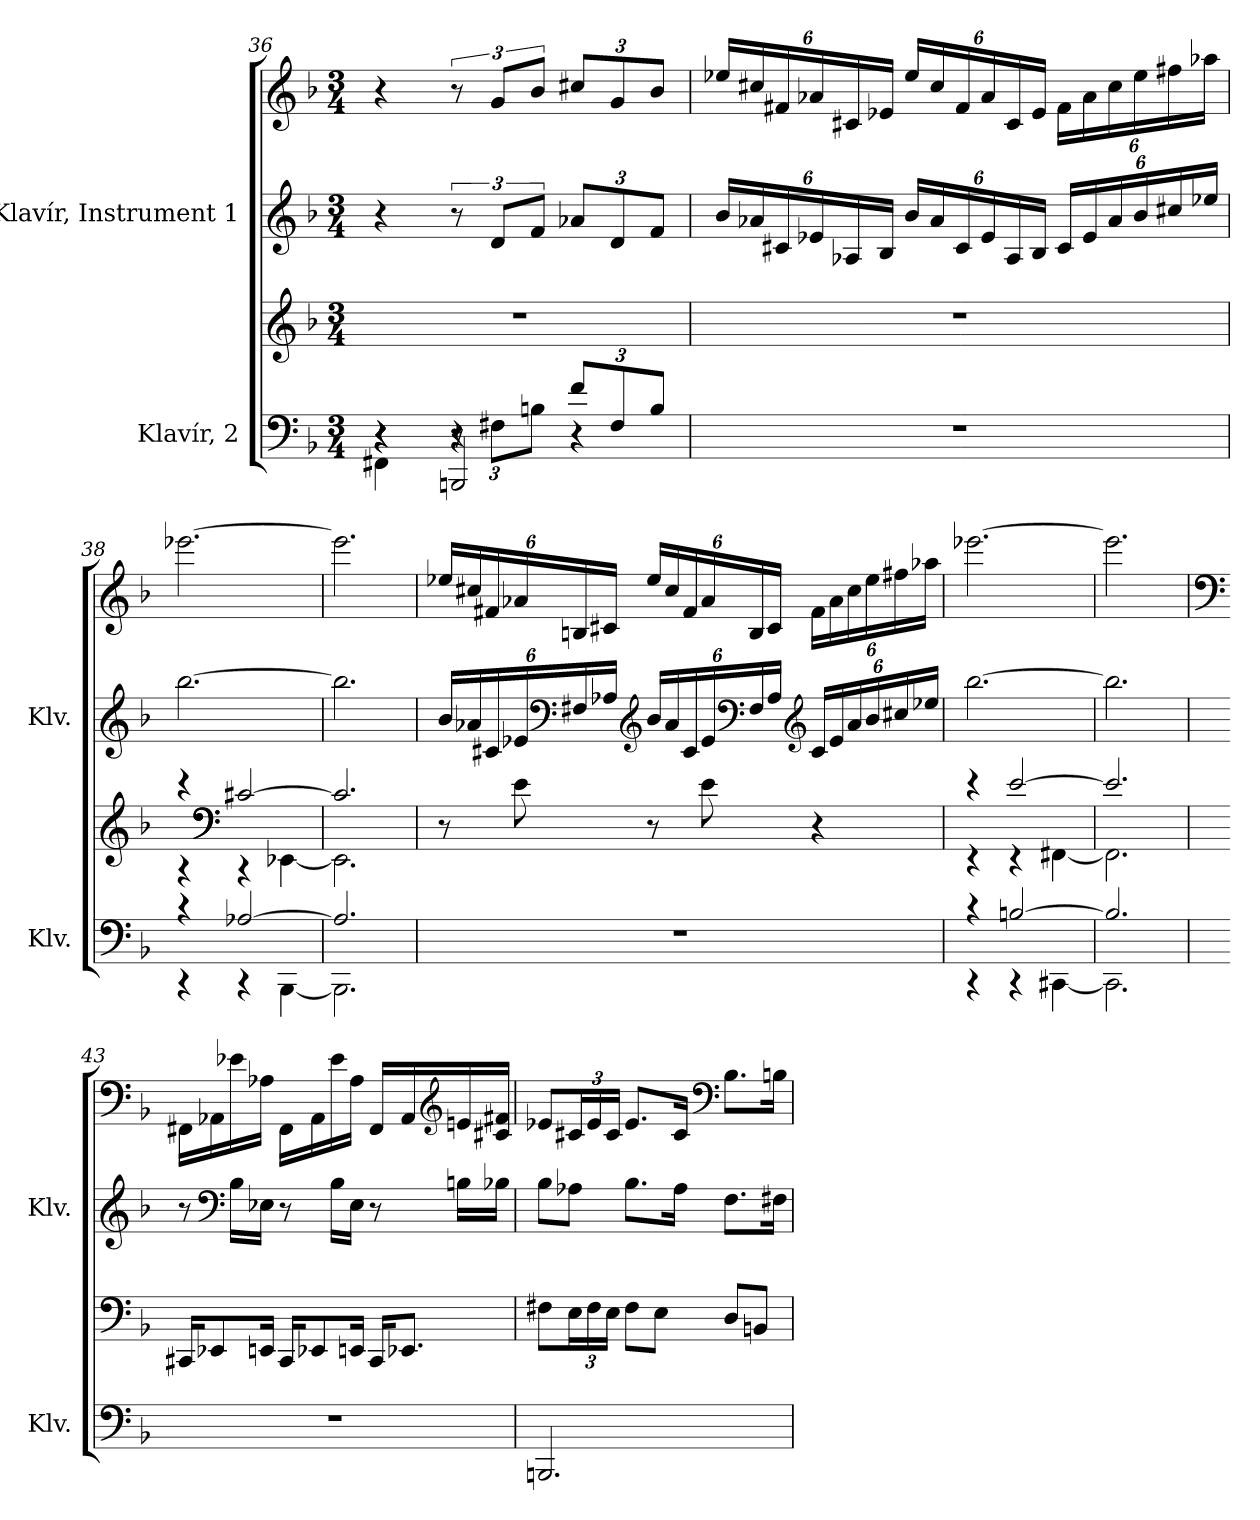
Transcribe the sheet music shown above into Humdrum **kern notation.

**kern	**kern	**kern	**kern
*part2	*part2	*part1	*part1
*staff4	*staff3	*staff2	*staff1
*I"Klavír, 2	*	*I"Klavír, Instrument  1	*
*I'Klv.	*	*I'Klv.	*
*clefF4	*clefG2	*clefG2	*clefG2
*k[b-]	*k[b-]	*k[b-]	*k[b-]
*M3/4	*M3/4	*M3/4	*M3/4
=36	=36	=36	=36
*^	*	*	*
*	*^	*	*	*
4r	4FF#X\	4r	2.r	4r	4r
*	*	*	*	*	*MM30
4r	12r	2BBBn/	.	12r	12r
*	*	*	*	*	*MM45
.	12F#X\L	.	.	12d/L	12g/L
.	12Bn\J	.	.	12f/J	12b-/J
*Xbrackettup	*	*	*	*Xbrackettup	*Xbrackettup
*	*	*	*	*	*MM40
12f/L	4r	.	.	12a-X/L	12cc#X/L
*	*	*	*	*	*MM30
12F#/	.	.	.	12d/	12g/
*	*	*	*	*	*MM10
12B/J	.	.	.	12f/J	12b-/J
*v	*v	*v	*	*	*
!!LO:PB:g=z
=37	=37	=37	=37
*	*	*	*MM80
2.r	2.r	24b-/LL	24ee-X/LL
*	*	*	*MM110
.	.	24a-X/	24cc#X/
.	.	24c#X/	24f#X/
.	.	24e-X/	24a-X/
.	.	24A-X/	24c#X/
*	*	*	*MM80
.	.	24B-/JJ	24e-X/JJ
*	*	*	*MM110
.	.	24b-/LL	24ee-/LL
.	.	24a-/	24cc#/
.	.	24c#/	24f#/
.	.	24e-/	24a-/
*	*	*	*MM113
.	.	24A-/	24c#/
.	.	24B-/JJ	24e-/JJ
*	*	*	*MM90
.	.	24c#/LL	24f#\LL
*	*	*	*MM100
.	.	24e-/	24a-\
*	*	*	*MM110
.	.	24a-/	24cc#\
*	*	*	*MM100
.	.	24b-/	24ee-\
*	*	*	*MM103
.	.	24cc#X/	24ff#X\
*	*	*	*MM90
.	.	24ee-X/JJ	24aa-X\JJ
=38	=38	=38	=38
*	*	*	*MM60
*^	*^	*	*
4r	4r	4r	4r	[2.bb-\	[2.eee-X\
*	*	*clefF4	*	*	*
[2A-X/	4r	[2c#X/	4r	.	.
.	[4BBB-\	.	[4EE-X\	.	.
=39	=39	=39	=39	=39	=39
*	*	*	*	*	*MM40
2.A-/]	2.BBB-\]	2.c#/]	2.EE-\]	2.bb-\]	2.eee-\]
*v	*v	*	*	*	*
*	*v	*v	*	*
!!LO:LB:g=z
=40	=40	=40	=40
*	*	*	*MM90
2.r	8r	24b-/LL	24ee-X/LL
*	*	*	*MM110
.	.	24a-X/	24cc#X/
.	.	24c#X/	24f#X/
.	8e\	24e-X/	24a-X/
*	*	*clefF4	*
.	.	24F#X/	24Bn/
*	*	*	*MM80
.	.	24A-X/JJ	24c#X/JJ
*	*	*clefG2	*
*	*	*	*MM110
.	8r	24b-/LL	24ee-/LL
.	.	24a-/	24cc#/
.	.	24c#/	24f#/
.	8e\	24e-/	24a-/
*	*	*clefF4	*
*	*	*	*MM113
.	.	24F#/	24B/
.	.	24A-/JJ	24c#/JJ
*	*	*clefG2	*
*	*	*	*MM90
.	4r	24c#/LL	24f#\LL
*	*	*	*MM100
.	.	24e-/	24a-\
*	*	*	*MM110
.	.	24a-/	24cc#\
*	*	*	*MM100
.	.	24b-/	24ee-\
*	*	*	*MM103
.	.	24cc#X/	24ff#X\
*	*	*	*MM90
.	.	24ee-X/JJ	24aa-X\JJ
=41	=41	=41	=41
*	*	*	*MM60
*^	*^	*	*
4r	4r	4r	4r	[2.bb-\	[2.eee-X\
[2Bn/	4r	[2e/	4r	.	.
.	[4CC#X\	.	[4FF#X\	.	.
=42	=42	=42	=42	=42	=42
*	*	*	*	*	*MM40
2.B/]	2.CC#\]	2.e/]	2.FF#\]	2.bb-\]	2.eee-\]
*v	*v	*	*	*	*
*	*v	*v	*	*
!!LO:LB:g=z
=43	=43	=43	=43
*	*	*	*clefF4
*	*	*	*MM45
2.r	16CC#X/KL	8r	16FF#X\LL
*	*	*	*MM50
.	8EE-X/	.	16AA-X\
*	*	*clefF4	*
*	*	*	*MM60
.	.	16B-\LL	16e-X\
.	16EEn/Jk	16E-X\JJ	16A-X\JJ
.	16CC#/KL	8r	16FF#\LL
.	8EE-X/	.	16AA-\
.	.	16B-\LL	16e-\
.	16EEn/Jk	16E-\JJ	16A-\JJ
.	16CC#/KL	8r	16FF#/LL
.	8.EE-X/J	.	16AA-/
*	*	*	*clefG2
*	*	*	*MM45
.	.	16Bn\LL	16en/
*	*	*	*MM40
.	.	16B-X\JJ	16c#X/ 16f#X/JJ
=44	=44	=44	=44
2.BBBn/	8F#X\L	8B-\L	8e-X/L
*	*Xbrackettup	*	*
*	*	*	*MM45
.	24E\L	8A-X\J	24c#X/L
*	*	*	*MM60
.	24F#\	.	24e-/
.	24E\JJ	.	24c#/JJ
.	8F#\L	8.B-\L	8.e-/L
.	8E\J	.	.
.	.	16A-\Jk	16c#/Jk
*	*	*	*clefF4
*	*	*	*MM50
.	8D/L	8.F\L	8.B-\L
.	8BBn/J	.	.
*	*	*	*MM35
.	.	16F#X\Jk	16Bn\Jk
=	=	=	=
*-	*-	*-	*-
